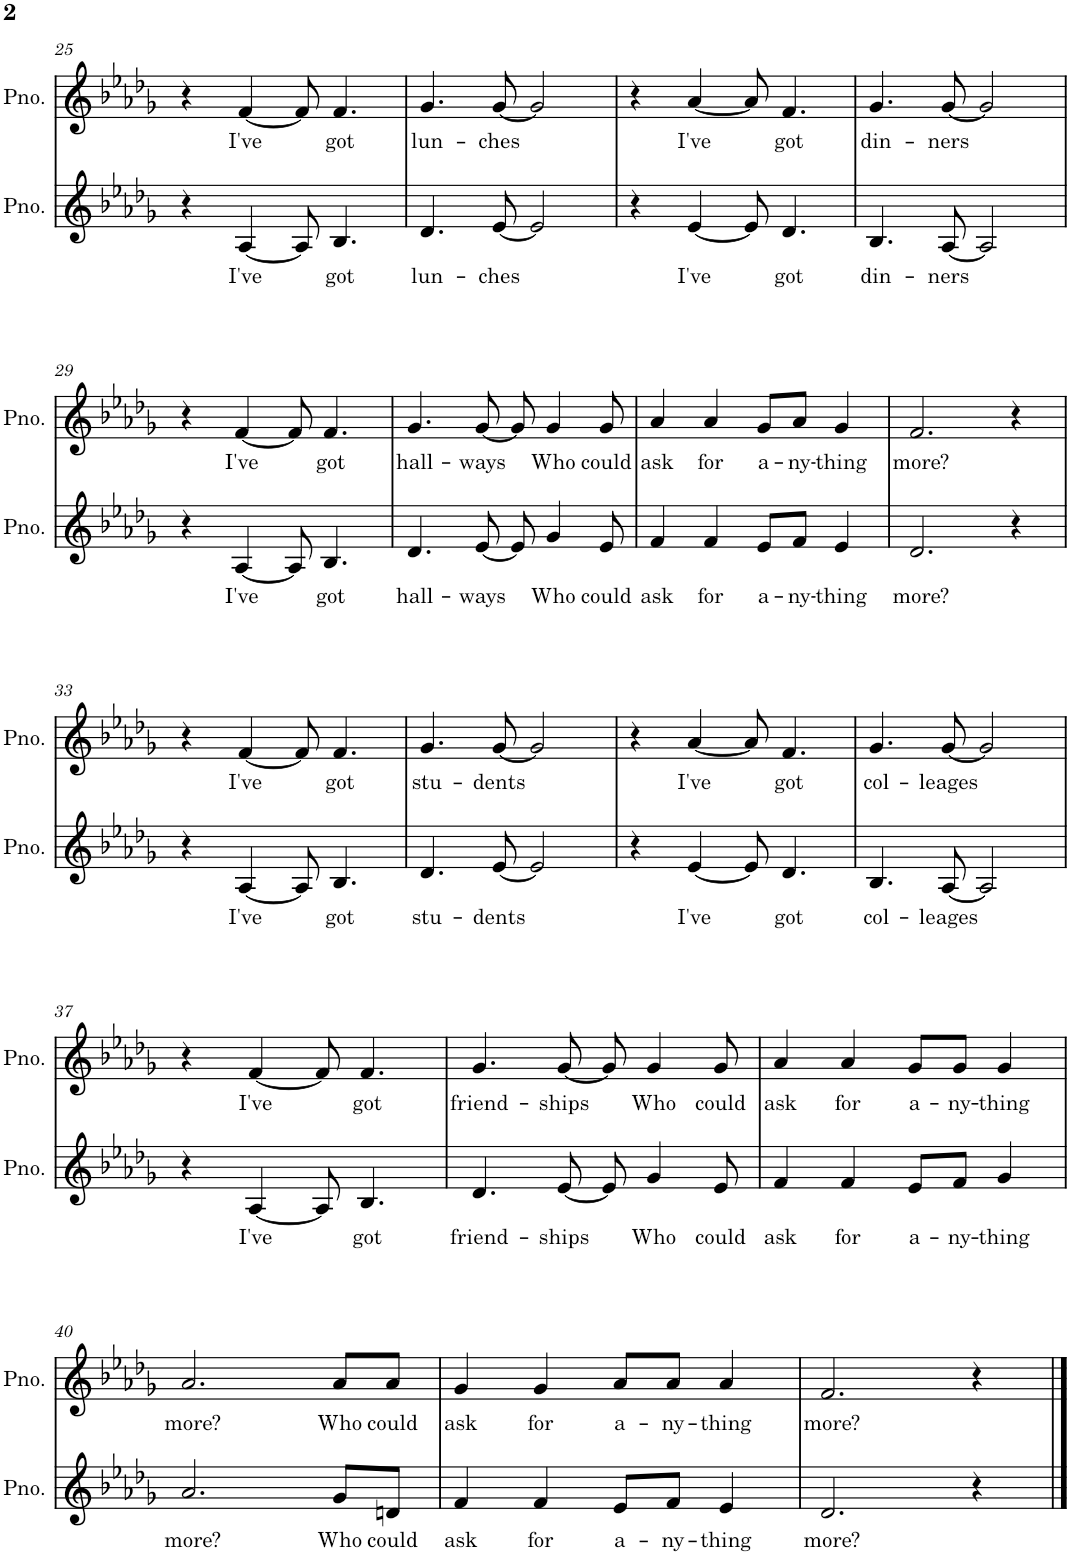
**kern	**text	**kern	**text
*part2	*part2	*part1	*part1
*staff2	*staff2	*staff1	*staff1
*I"ピアノ	*	*I"Piano	*
*	*	*I'Pno.	*
!!LO:PB:g=z
*clefG2	*	*clefG2	*
*k[b-e-a-d-g-]	*	*k[b-e-a-d-g-]	*
*M2/2	*	*M2/2	*
*met(c|)	*	*met(c|)	*
=25	=25	=25	=25
4r	.	4r	.
!	!LO:LY:b	!	!LO:LY:b
[4A-/	I've	[4f/	I've
8A-/]	.	8f/]	.
!	!LO:LY:b	!	!LO:LY:b
4.B-/	got	4.f/	got
=26	=26	=26	=26
!	!LO:LY:b	!	!LO:LY:b
4.d-/	lun-	4.g-/	lun-
!	!LO:LY:b	!	!LO:LY:b
[8e-/	-ches	[8g-/	-ches
2e-/]	.	2g-/]	.
=27	=27	=27	=27
4r	.	4r	.
!	!LO:LY:b	!	!LO:LY:b
[4e-/	I've	[4a-/	I've
8e-/]	.	8a-/]	.
!	!LO:LY:b	!	!LO:LY:b
4.d-/	got	4.f/	got
=28	=28	=28	=28
!	!LO:LY:b	!	!LO:LY:b
4.B-/	din-	4.g-/	din-
!	!LO:LY:b	!	!LO:LY:b
[8A-/	-ners	[8g-/	-ners
2A-/]	.	2g-/]	.
!!LO:LB:g=z
=29	=29	=29	=29
4r	.	4r	.
!	!LO:LY:b	!	!LO:LY:b
[4A-/	I've	[4f/	I've
8A-/]	.	8f/]	.
!	!LO:LY:b	!	!LO:LY:b
4.B-/	got	4.f/	got
=30	=30	=30	=30
!	!LO:LY:b	!	!LO:LY:b
4.d-/	hall-	4.g-/	hall-
!	!LO:LY:b	!	!LO:LY:b
[8e-/	-ways	[8g-/	-ways
8e-/]	.	8g-/]	.
!	!LO:LY:b	!	!LO:LY:b
4g-/	Who	4g-/	Who
!	!LO:LY:b	!	!LO:LY:b
8e-/	could	8g-/	could
=31	=31	=31	=31
!	!LO:LY:b	!	!LO:LY:b
4f/	ask	4a-/	ask
!	!LO:LY:b	!	!LO:LY:b
4f/	for	4a-/	for
!	!LO:LY:b	!	!LO:LY:b
8e-/L	a-	8g-/L	a-
!	!LO:LY:b	!	!LO:LY:b
8f/J	-ny-	8a-/J	-ny-
!	!LO:LY:b	!	!LO:LY:b
4e-/	-thing	4g-/	-thing
=32	=32	=32	=32
!	!LO:LY:b	!	!LO:LY:b
2.d-/	more?	2.f/	more?
4r	.	4r	.
!!LO:LB:g=z
=33	=33	=33	=33
4r	.	4r	.
!	!LO:LY:b	!	!LO:LY:b
[4A-/	I've	[4f/	I've
8A-/]	.	8f/]	.
!	!LO:LY:b	!	!LO:LY:b
4.B-/	got	4.f/	got
=34	=34	=34	=34
!	!LO:LY:b	!	!LO:LY:b
4.d-/	stu-	4.g-/	stu-
!	!LO:LY:b	!	!LO:LY:b
[8e-/	-dents	[8g-/	-dents
2e-/]	.	2g-/]	.
=35	=35	=35	=35
4r	.	4r	.
!	!LO:LY:b	!	!LO:LY:b
[4e-/	I've	[4a-/	I've
8e-/]	.	8a-/]	.
!	!LO:LY:b	!	!LO:LY:b
4.d-/	got	4.f/	got
=36	=36	=36	=36
!	!LO:LY:b	!	!LO:LY:b
4.B-/	col-	4.g-/	col-
!	!LO:LY:b	!	!LO:LY:b
[8A-/	-leages	[8g-/	-leages
2A-/]	.	2g-/]	.
!!LO:LB:g=z
=37	=37	=37	=37
4r	.	4r	.
!	!LO:LY:b	!	!LO:LY:b
[4A-/	I've	[4f/	I've
8A-/]	.	8f/]	.
!	!LO:LY:b	!	!LO:LY:b
4.B-/	got	4.f/	got
=38	=38	=38	=38
!	!LO:LY:b	!	!LO:LY:b
4.d-/	friend-	4.g-/	friend-
!	!LO:LY:b	!	!LO:LY:b
[8e-/	-ships	[8g-/	-ships
8e-/]	.	8g-/]	.
!	!LO:LY:b	!	!LO:LY:b
4g-/	Who	4g-/	Who
!	!LO:LY:b	!	!LO:LY:b
8e-/	could	8g-/	could
=39	=39	=39	=39
!	!LO:LY:b	!	!LO:LY:b
4f/	ask	4a-/	ask
!	!LO:LY:b	!	!LO:LY:b
4f/	for	4a-/	for
!	!LO:LY:b	!	!LO:LY:b
8e-/L	a-	8g-/L	a-
!	!LO:LY:b	!	!LO:LY:b
8f/J	-ny-	8g-/J	-ny-
!	!LO:LY:b	!	!LO:LY:b
4g-/	-thing	4g-/	-thing
!!LO:LB:g=z
=40	=40	=40	=40
!	!LO:LY:b	!	!LO:LY:b
2.a-/	more?	2.a-/	more?
!	!LO:LY:b	!	!LO:LY:b
8g-/L	Who	8a-/L	Who
!	!LO:LY:b	!	!LO:LY:b
8dn/J	could	8a-/J	could
=41	=41	=41	=41
!	!LO:LY:b	!	!LO:LY:b
4f/	ask	4g-/	ask
!	!LO:LY:b	!	!LO:LY:b
4f/	for	4g-/	for
!	!LO:LY:b	!	!LO:LY:b
8e-/L	a-	8a-/L	a-
!	!LO:LY:b	!	!LO:LY:b
8f/J	-ny-	8a-/J	-ny-
!	!LO:LY:b	!	!LO:LY:b
4e-/	-thing	4a-/	-thing
=42	=42	=42	=42
!	!LO:LY:b	!	!LO:LY:b
2.d-/	more?	2.f/	more?
4r	.	4r	.
==	==	==	==
*-	*-	*-	*-
